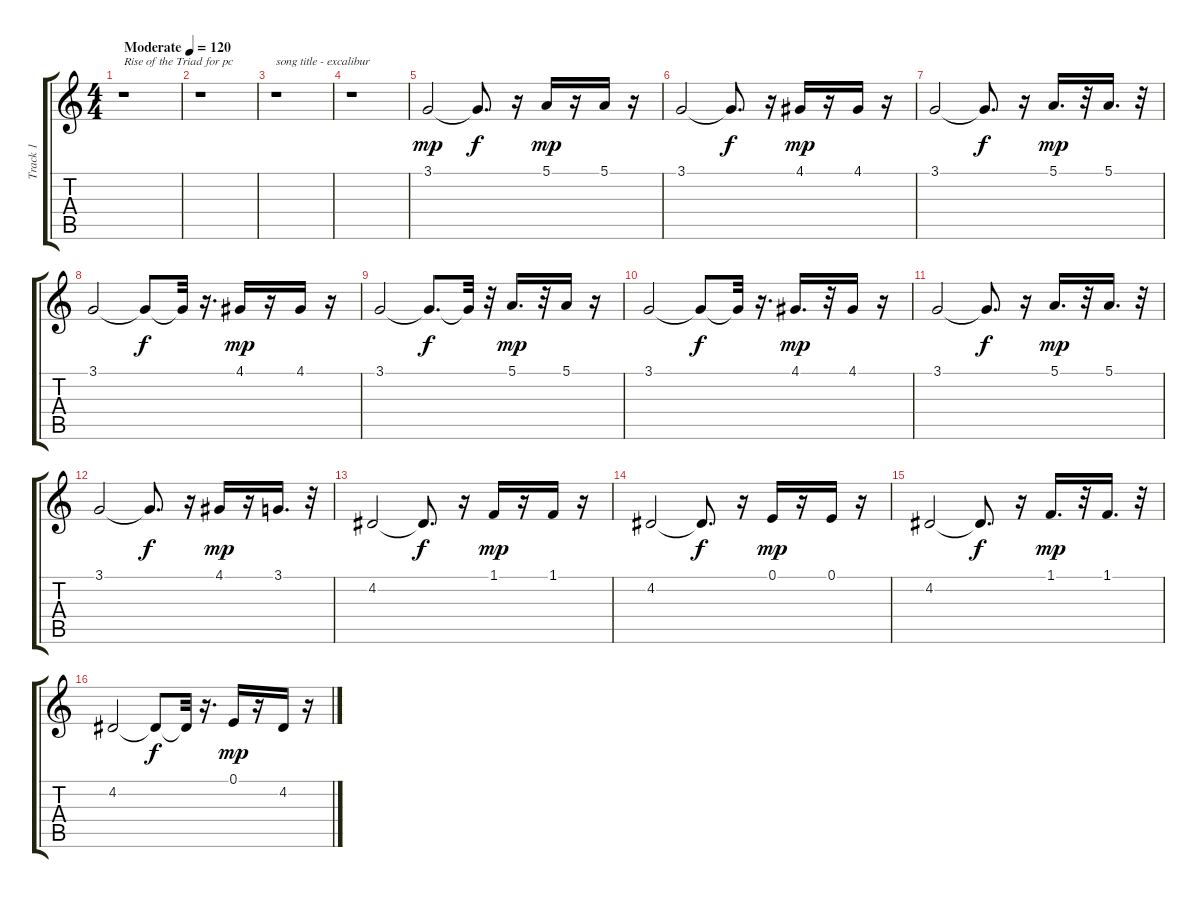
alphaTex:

\track ("Track 1" "Track 1") {instrument lead1square}
\staff {score tabs}
\tuning (E4 B3 G3 D3 A2 E2) {hide}
\ts (4 4)
\tempo (120 "Moderate")
\clef g2
\ks c
r.1{txt "Rise of the Triad for pc" dy mp instrument lead1square} |
r.1 |
r.1{txt "song title - excalibur"} |
r.1 |
3.1.2 3.1{t}.8{d dy f} r.16 5.1.16{dy mp} r.16 5.1.16 r.16 |
3.1.2 3.1{t}.8{d dy f} r.16 4.1.16{dy mp} r.16 4.1.16 r.16 |
3.1.2 3.1{t}.8{d dy f} r.16 5.1.16{d dy mp} r.32 5.1.16{d} r.32 |
3.1.2 3.1{t}.8{dy f} 3.1{t}.32 r.16{d} 4.1.16{dy mp} r.16 4.1.16 r.16 |
3.1.2 3.1{t}.8{d dy f} 3.1{t}.32 r.32 5.1.16{d dy mp} r.32 5.1.16 r.16 |
3.1.2 3.1{t}.8{dy f} 3.1{t}.32 r.16{d} 4.1.16{d dy mp} r.32 4.1.16 r.16 |
3.1.2 3.1{t}.8{d dy f} r.16 5.1.16{d dy mp} r.32 5.1.16{d} r.32 |
3.1.2 3.1{t}.8{d dy f} r.16 4.1.16{dy mp} r.16 3.1.16{d} r.32 |
4.2.2 4.2{t}.8{d dy f} r.16 1.1.16{dy mp} r.16 1.1.16 r.16 |
4.2.2 4.2{t}.8{d dy f} r.16 0.1.16{dy mp} r.16 0.1.16 r.16 |
4.2.2 4.2{t}.8{d dy f} r.16 1.1.16{d dy mp} r.32 1.1.16{d} r.32 |
4.2.2 4.2{t}.8{dy f} 4.2{t}.32 r.16{d} 0.1.16{dy mp} r.16 4.2.16 r.16
